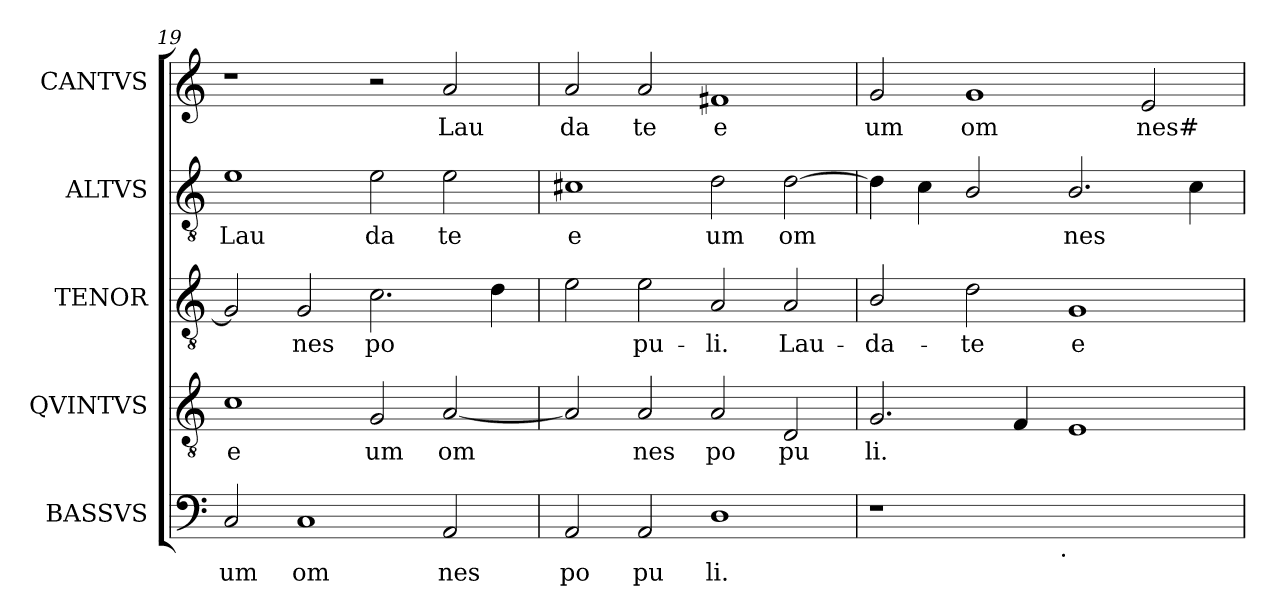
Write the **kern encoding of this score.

**kern	**text	**kern	**text	**kern	**text	**kern	**text	**kern	**text
*part5	*part5	*part4	*part4	*part3	*part3	*part2	*part2	*part1	*part1
*staff5	*staff5	*staff4	*staff4	*staff3	*staff3	*staff2	*staff2	*staff1	*staff1
*I"BASSVS	*	*I"QVINTVS	*	*I"TENOR	*	*I"ALTVS	*	*I"CANTVS	*
*clefF4	*	*clefGv2	*	*clefGv2	*	*clefGv2	*	*clefG2	*
*k[]	*	*k[]	*	*k[]	*	*k[]	*	*k[]	*
*C:	*	*C:	*	*C:	*	*C:	*	*C:	*
=19	=19	=19	=19	=19	=19	=19	=19	=19	=19
!	!LO:LY:b:cj	!	!LO:LY:b:cj	!	!LO:LY:b:cj	!	!LO:LY:b:cj	!	!
2C/	um	1c	e	2G/]	--	1e	Lau	1r	.
!	!LO:LY:b:cj	!	!	!	!LO:LY:b:cj	!	!	!	!
1C	om	.	.	2G/	-nes	.	.	.	.
!	!	!	!LO:LY:b:cj	!	!LO:LY:b:cj	!	!LO:LY:b:cj	!	!
.	.	2G/	um	2.c\	po-	2e\	da	2r	.
!	!LO:LY:b:cj	!	!LO:LY:b:cj	!	!	!	!LO:LY:b:cj	!	!LO:LY:b:cj
2AA/	nes	[<2A/	om	.	.	2e\	te	2a/	Lau
!	!	!	!	!	!LO:LY:b:cj	!	!	!	!
.	.	.	.	4d\	--	.	.	.	.
=20	=20	=20	=20	=20	=20	=20	=20	=20	=20
!	!LO:LY:b:cj	!	!LO:LY:b:cj	!	!LO:LY:b:cj	!	!LO:LY:b:cj	!	!LO:LY:b:cj
2AA/	po	2A/]	.	2e\	--	1c#X	e	2a/	da
!	!LO:LY:b:cj	!	!LO:LY:b:cj	!	!LO:LY:b:cj	!	!	!	!LO:LY:b:cj
2AA/	pu	2A/	nes	2e\	-pu-	.	.	2a/	te
!	!LO:LY:b:cj	!	!LO:LY:b:cj	!	!LO:LY:b:cj	!	!LO:LY:b:cj	!	!LO:LY:b:cj
1D	li.	2A/	po	2A/	-li.	2d\	um	1f#X	e
!	!	!	!LO:LY:b:cj	!	!LO:LY:b:cj	!	!LO:LY:b:cj	!	!
.	.	2D/	pu	2A/	Lau-	[>2d\	om	.	.
=21	=21	=21	=21	=21	=21	=21	=21	=21	=21
!	!	!	!LO:LY:b:cj	!	!LO:LY:b:cj	!	!LO:LY:b:cj	!	!LO:LY:b:cj
*^	*	*	*	*	*	*	*	*	*
1r	2ryy	.	2.G/	li.	2B/	-da-	4d\]	.	2g/	um
!	!	!	!	!	!	!	!	!LO:LY:b:cj	!	!
.	.	.	.	.	.	.	4c\	.	.	.
!	!	!	!	!	!	!LO:LY:b:cj	!	!LO:LY:b:cj	!	!LO:LY:b:cj
.	4ryy	.	.	.	2d\	-te	2B/	.	1g	om
!	!	!	!	!LO:LY:b:cj	!	!	!	!	!	!
.	8...ryy	.	4F/	.	.	.	.	.	.	.
!	!LO:TX:b:t=.	!	!	!	!	!	!	!	!	!
.	1ryy	.	.	.	.	.	.	.	.	.
!	!	!	!	!LO:LY:b:cj	!	!LO:LY:b:cj	!	!LO:LY:b:cj	!	!
1ryy	.	.	1E	.	1G	e-	2.B/	nes	.	.
!	!	!	!	!	!	!	!	!	!	!LO:LY:b:cj
.	.	.	.	.	.	.	.	.	2e/	nes#
!	!	!	!	!	!	!	!	!LO:LY:b:cj	!	!
.	.	.	.	.	.	.	4c\	.	.	.
.	64ryy	.	.	.	.	.	.	.	.	.
*v	*v	*	*	*	*	*	*	*	*	*
=	=	=	=	=	=	=	=	=	=
*-	*-	*-	*-	*-	*-	*-	*-	*-	*-
